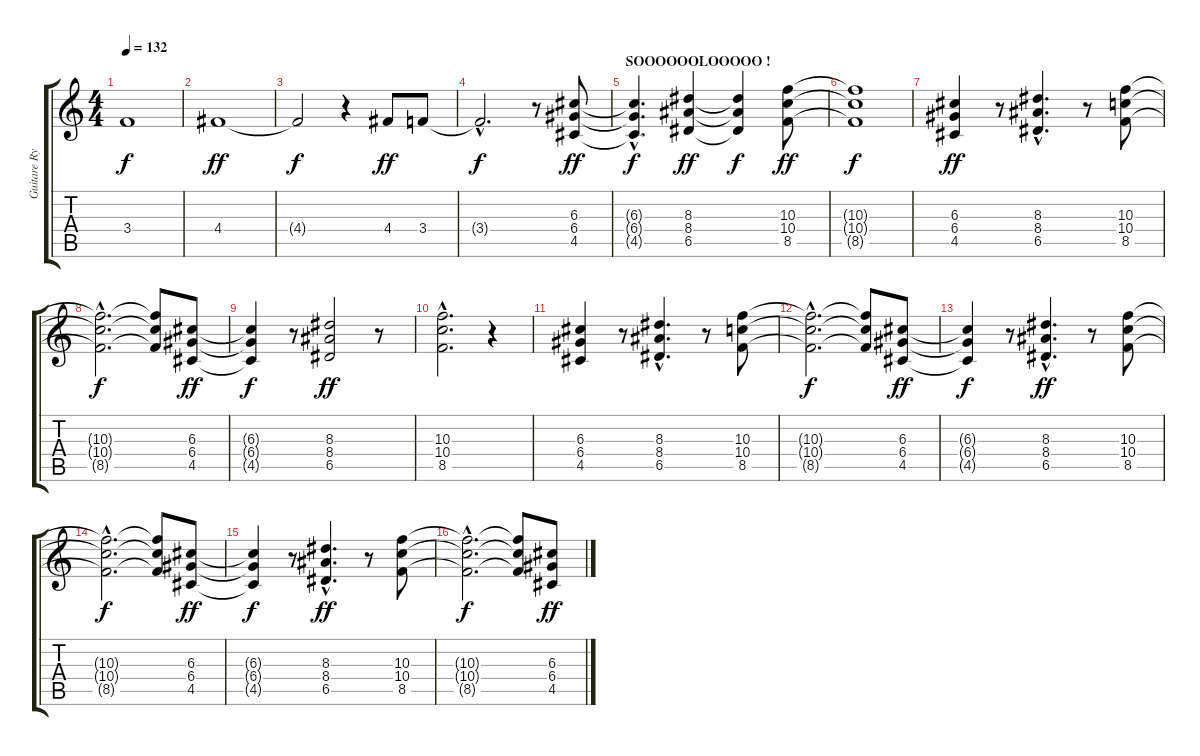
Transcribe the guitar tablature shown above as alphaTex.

\track ("Guitare Rythme" "Guitare Ry") {instrument acousticguitarsteel}
\staff {score tabs}
\tuning (E4 B3 G3 D3 A2 E2) {hide}
\ts (4 4)
\tempo 132
\clef g2
\ks c
3.4{t}.1{dy f} |
4.4.1{dy ff} |
4.4{t}.2{dy f} r.4 4.4.8{dy ff} 3.4.8 |
3.4{hac t}.2{d dy f} r.8 (6.3 6.4 4.5).8{dy ff} |
\section ("" "SOOOOOOLOOOOO !")
(6.3{hac t} 6.4{hac t} 4.5{hac t}).4{d dy f} (8.3 8.4 6.5).4{dy ff} (8.3{t} 8.4{t} 6.5{t}).4{dy f} (10.3 10.4 8.5).8{dy ff} |
(10.3{t} 10.4{t} 8.5{t}).1{dy f} |
(6.3 6.4 4.5).4{dy ff} r.8 (8.3{hac} 8.4{hac} 6.5{hac}).4{d} r.8 (10.3 10.4 8.5).8 |
(10.3{hac t} 10.4{hac t} 8.5{hac t}).2{d dy f} (10.3{t} 10.4{t} 8.5{t}).8 (6.3 6.4 4.5).8{dy ff} |
(6.3{t} 6.4{t} 4.5{t}).4{dy f} r.8 (8.3 8.4 6.5).2{dy ff} r.8 |
(10.3{hac} 10.4{hac} 8.5{hac}).2{d} r.4 |
(6.3 6.4 4.5).4 r.8 (8.3{hac} 8.4{hac} 6.5{hac}).4{d} r.8 (10.3 10.4 8.5).8 |
(10.3{hac t} 10.4{hac t} 8.5{hac t}).2{d dy f} (10.3{t} 10.4{t} 8.5{t}).8 (6.3 6.4 4.5).8{dy ff} |
(6.3{t} 6.4{t} 4.5{t}).4{dy f} r.8 (8.3{hac} 8.4{hac} 6.5{hac}).4{d dy ff} r.8 (10.3 10.4 8.5).8 |
(10.3{hac t} 10.4{hac t} 8.5{hac t}).2{d dy f} (10.3{t} 10.4{t} 8.5{t}).8 (6.3 6.4 4.5).8{dy ff} |
(6.3{t} 6.4{t} 4.5{t}).4{dy f} r.8 (8.3{hac} 8.4{hac} 6.5{hac}).4{d dy ff} r.8 (10.3 10.4 8.5).8 |
(10.3{hac t} 10.4{hac t} 8.5{hac t}).2{d dy f} (10.3{t} 10.4{t} 8.5{t}).8 (6.3 6.4 4.5).8{dy ff}
